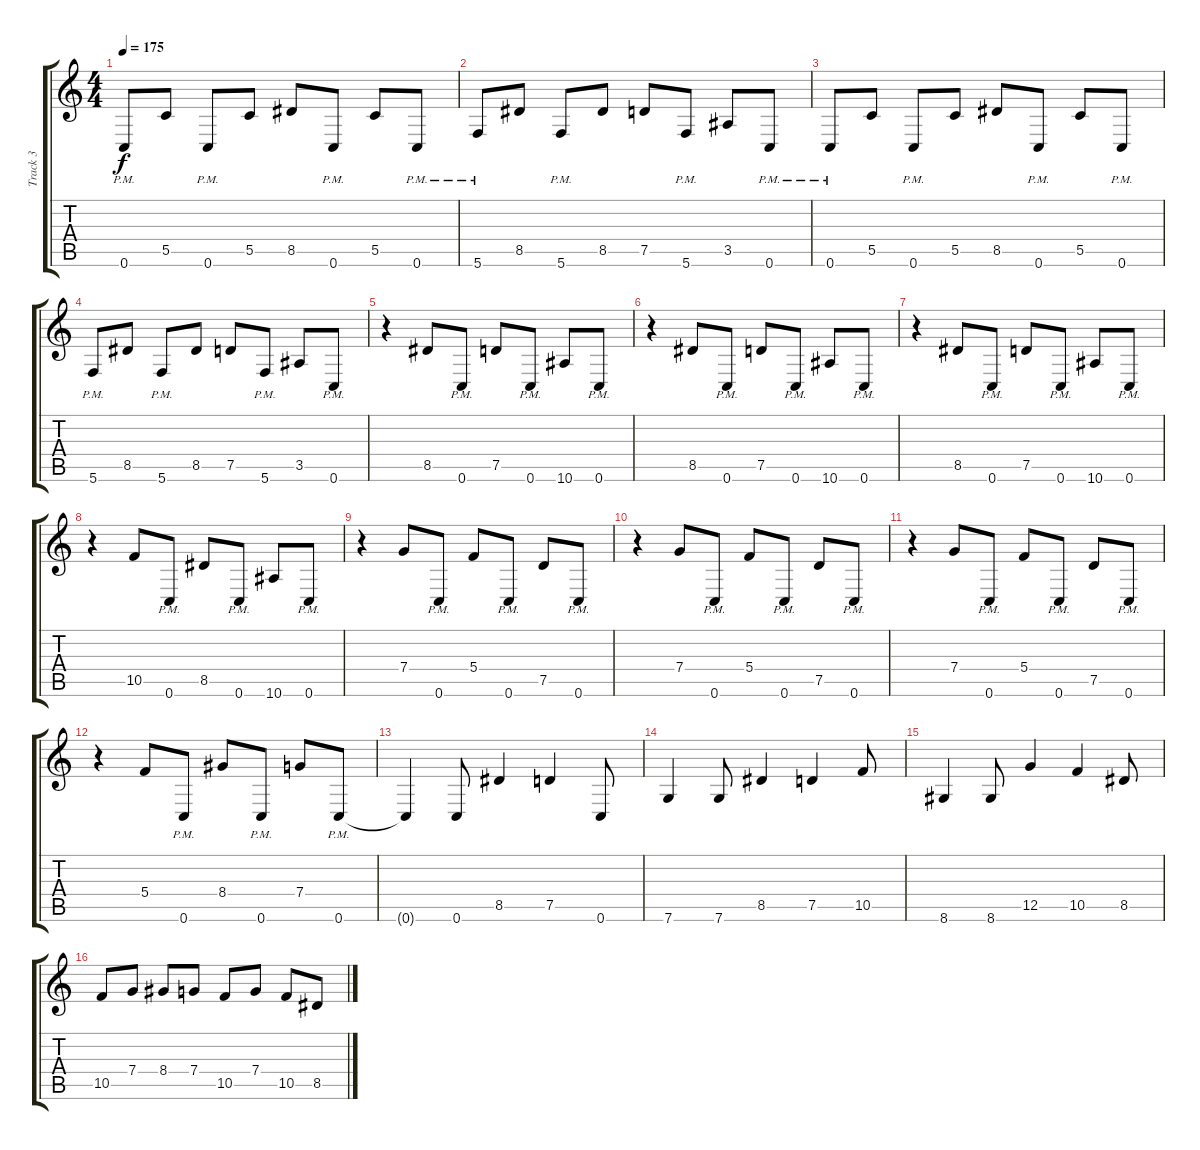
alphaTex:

\track ("Track 3" "Track 3") {instrument overdrivenguitar}
\staff {score tabs}
\tuning (D4 A3 F3 C3 G2 C2) {hide}
\ts (4 4)
\tempo 175
\clef g2
\ks c
0.6{pm}.8{dy f} 5.5.8 0.6{pm}.8 5.5.8 8.5.8 0.6{pm}.8 5.5.8 0.6{pm}.8 |
5.6{pm}.8 8.5.8 5.6{pm}.8 8.5.8 7.5.8 5.6{pm}.8 3.5.8 0.6{pm}.8 |
0.6{pm}.8 5.5.8 0.6{pm}.8 5.5.8 8.5.8 0.6{pm}.8 5.5.8 0.6{pm}.8 |
5.6{pm}.8 8.5.8 5.6{pm}.8 8.5.8 7.5.8 5.6{pm}.8 3.5.8 0.6{pm}.8 |
r.4 8.5.8 0.6{pm}.8 7.5.8 0.6{pm}.8 10.6.8 0.6{pm}.8 |
r.4 8.5.8 0.6{pm}.8 7.5.8 0.6{pm}.8 10.6.8 0.6{pm}.8 |
r.4 8.5.8 0.6{pm}.8 7.5.8 0.6{pm}.8 10.6.8 0.6{pm}.8 |
r.4 10.5.8 0.6{pm}.8 8.5.8 0.6{pm}.8 10.6.8 0.6{pm}.8 |
r.4{instrument distortionguitar} 7.4.8 0.6{pm}.8 5.4.8 0.6{pm}.8 7.5.8 0.6{pm}.8 |
r.4 7.4.8 0.6{pm}.8 5.4.8 0.6{pm}.8 7.5.8 0.6{pm}.8 |
r.4 7.4.8 0.6{pm}.8 5.4.8 0.6{pm}.8 7.5.8 0.6{pm}.8 |
r.4 5.4.8 0.6{pm}.8 8.4.8 0.6{pm}.8 7.4.8 0.6{pm}.8 |
0.6{t}.4{instrument overdrivenguitar} 0.6.8 8.5.4 7.5.4 0.6.8 |
7.6.4 7.6.8 8.5.4 7.5.4 10.5.8 |
8.6.4 8.6.8 12.5.4 10.5.4 8.5.8 |
10.5.8 7.4.8 8.4.8 7.4.8 10.5.8 7.4.8 10.5.8 8.5.8
